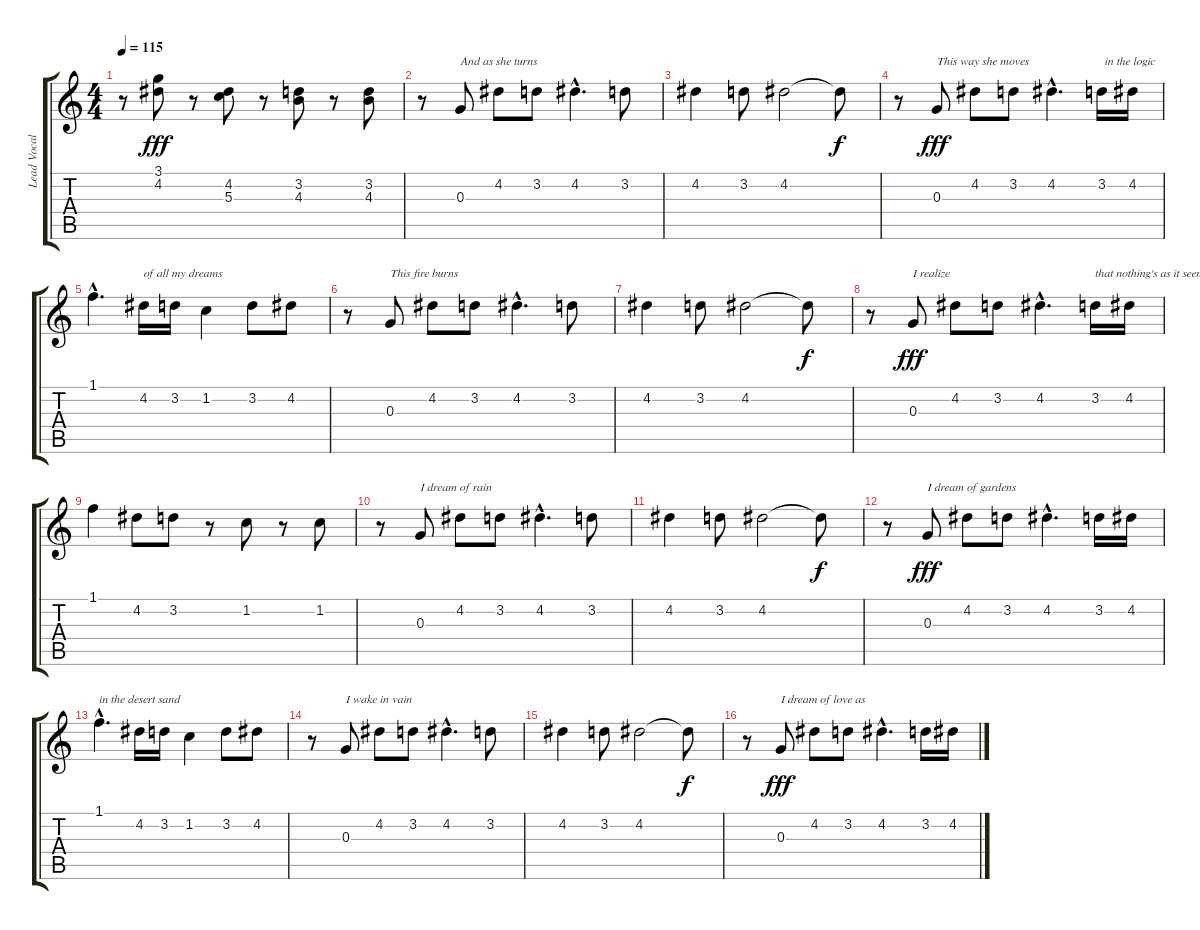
\track ("Lead Vocal" "Lead Vocal") {instrument electricguitarjazz}
\staff {score tabs}
\tuning (E4 B3 G3 D3 A2 E2) {hide}
\ts (4 4)
\tempo 115
\clef g2
\ks c
r.8{dy fff} (3.1 4.2).8 r.8 (4.2 5.3).8 r.8 (3.2 4.3).8 r.8 (3.2 4.3).8 |
r.8 0.3.8{txt "And as she turns"} 4.2.8 3.2.8 4.2{hac}.4{d} 3.2.8 |
4.2.4 3.2.8 4.2.2 4.2{t}.8{dy f} |
r.8 0.3.8{txt "This way she moves" dy fff} 4.2.8 3.2.8 4.2{hac}.4{d} 3.2.16{txt " in the logic"} 4.2.16 |
1.1{hac}.4{d} 4.2.16{txt "of all my dreams"} 3.2.16 1.2.4 3.2.8 4.2.8 |
r.8 0.3.8{txt "This fire burns"} 4.2.8 3.2.8 4.2{hac}.4{d} 3.2.8 |
4.2.4 3.2.8 4.2.2 4.2{t}.8{dy f} |
r.8 0.3.8{txt "I realize" dy fff} 4.2.8 3.2.8 4.2{hac}.4{d} 3.2.16{txt "that nothing's as it seems"} 4.2.16 |
1.1.4 4.2.8 3.2.8 r.8 1.2.8 r.8 1.2.8 |
r.8 0.3.8{txt "I dream of rain"} 4.2.8 3.2.8 4.2{hac}.4{d} 3.2.8 |
4.2.4 3.2.8 4.2.2 4.2{t}.8{dy f} |
r.8 0.3.8{txt "I dream of gardens" dy fff} 4.2.8 3.2.8 4.2{hac}.4{d} 3.2.16 4.2.16 |
1.1{hac}.4{d txt "in the desert sand"} 4.2.16 3.2.16 1.2.4 3.2.8 4.2.8 |
r.8 0.3.8{txt "I wake in vain"} 4.2.8 3.2.8 4.2{hac}.4{d} 3.2.8 |
4.2.4 3.2.8 4.2.2 4.2{t}.8{dy f} |
r.8 0.3.8{txt "I dream of love as" dy fff} 4.2.8 3.2.8 4.2{hac}.4{d} 3.2.16 4.2.16
